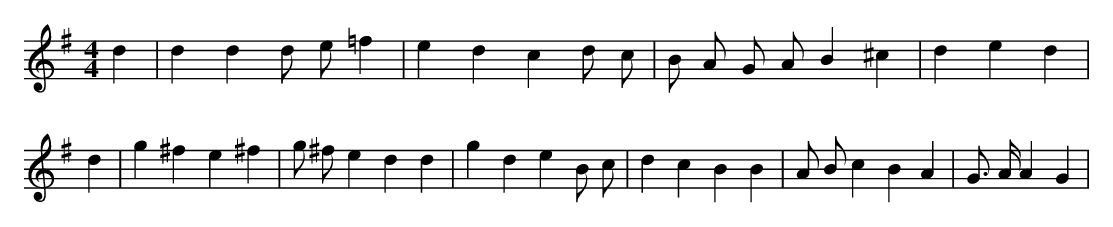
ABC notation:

X:1
M:4/4
L:1/8
K:G
d2 | d2 d2 d e =f2 | e2 d2 c2 d c | B A G A B2 ^c2 | d2 e2 d2 | d2 | g2 ^f2 e2 ^f2 | g ^f e2 d2 d2 | g2 d2 e2 B c | d2 c2 B2 B2 | A B c2 B2 A2 | G3/2 A/2 A2 G2 |
